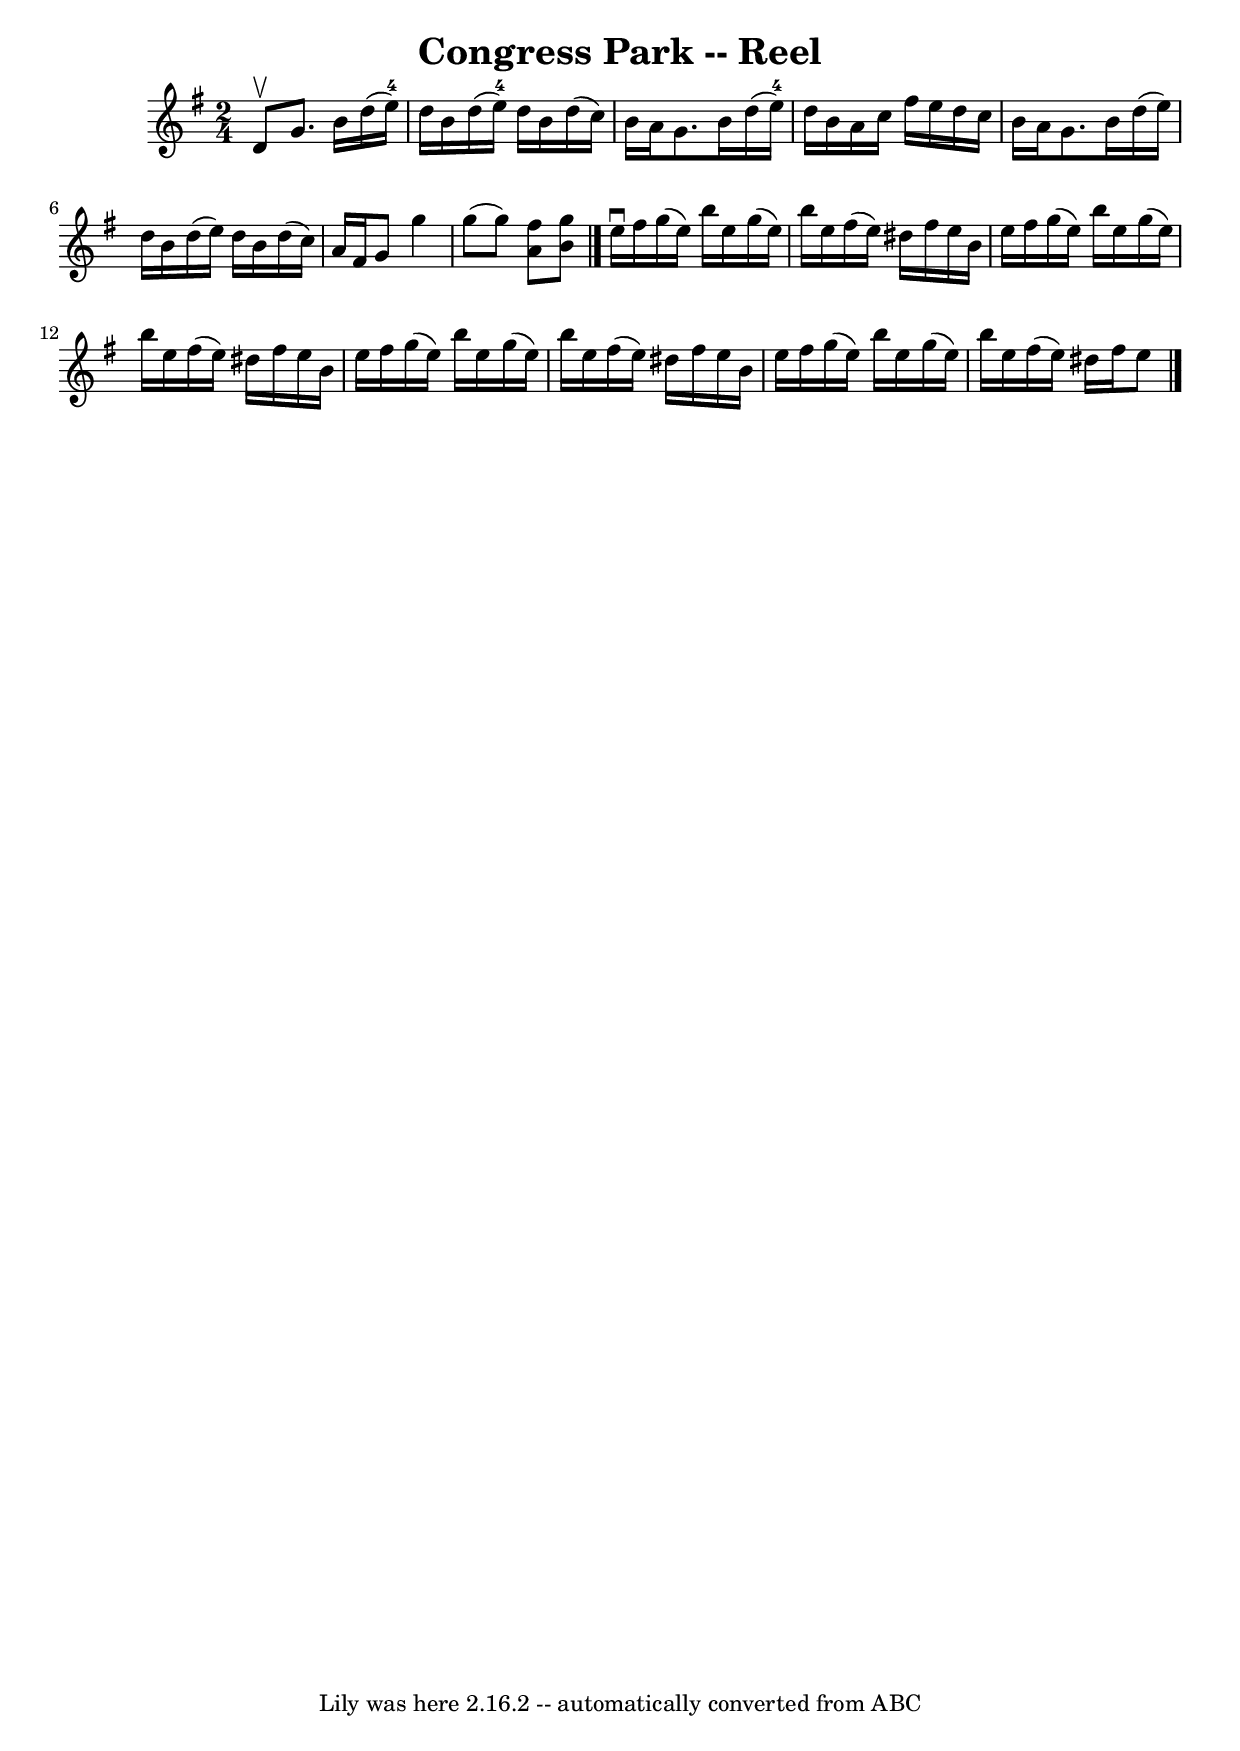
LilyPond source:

\version "2.16.2"
\include "Mammoth.ily"
\header {
  %% book = "Ryan's Mammoth Collection"
  crossRefNumber = "1"
  footnotes = "\\\\147"
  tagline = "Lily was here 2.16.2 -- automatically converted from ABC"
  title = "Congress Park -- Reel"

}
voicedefault =  {


  \time 2/4 
  \key g \major
  d'8^\upbow |
  g'8. b'16 d''16 (
  e''16-4) d''16 b'16    |
  d''16 (e''16-4) d''16    
  b'16 d''16 (c''16) b'16 a'16    |
  g'8. b'16 d''16 
  (e''16-4) d''16 b'16    |
  a'16 c''16 fis''16    
  e''16 d''16 c''16 b'16 a'16    |
  g'8. b'16 d''16 (
  e''16) d''16 b'16    |
  d''16 (e''16) d''16 b'16   
  d''16 (c''16) a'16 fis'16    |
  g'8 g''4 g''8 (
  |
  g''8) << a'8 fis''8   >> << b'8 g''8   >>   \bar "|."   
  e''16^\downbow fis''16  |
  g''16 (e''16) b''16 e''16  
  g''16 (e''16) b''16 e''16    |
  fis''16 (e''16)   
  dis''16 fis''16 e''16 b'16 e''16 fis''16    |
  g''16 (
  e''16) b''16 e''16 g''16 (e''16) b''16 e''16    |
  
  fis''16 (e''16) dis''16 fis''16 e''16 b'16 e''16    
  fis''16    |
  g''16 (e''16) b''16 e''16 g''16 (e''16 
  ) b''16 e''16    |
  fis''16 (e''16) dis''16 fis''16   
  e''16 b'16 e''16 fis''16    |
  g''16 (e''16) b''16    
  e''16 g''16 (e''16) b''16 e''16    |
  fis''16 (e''16  -) dis''16 fis''16 e''8    \bar "|."   

}

\score{
  <<

    \context Staff="default"
    {
      \voicedefault 
      
    }

  >>
  \layout {
    
  }
  \midi {
  }

}
